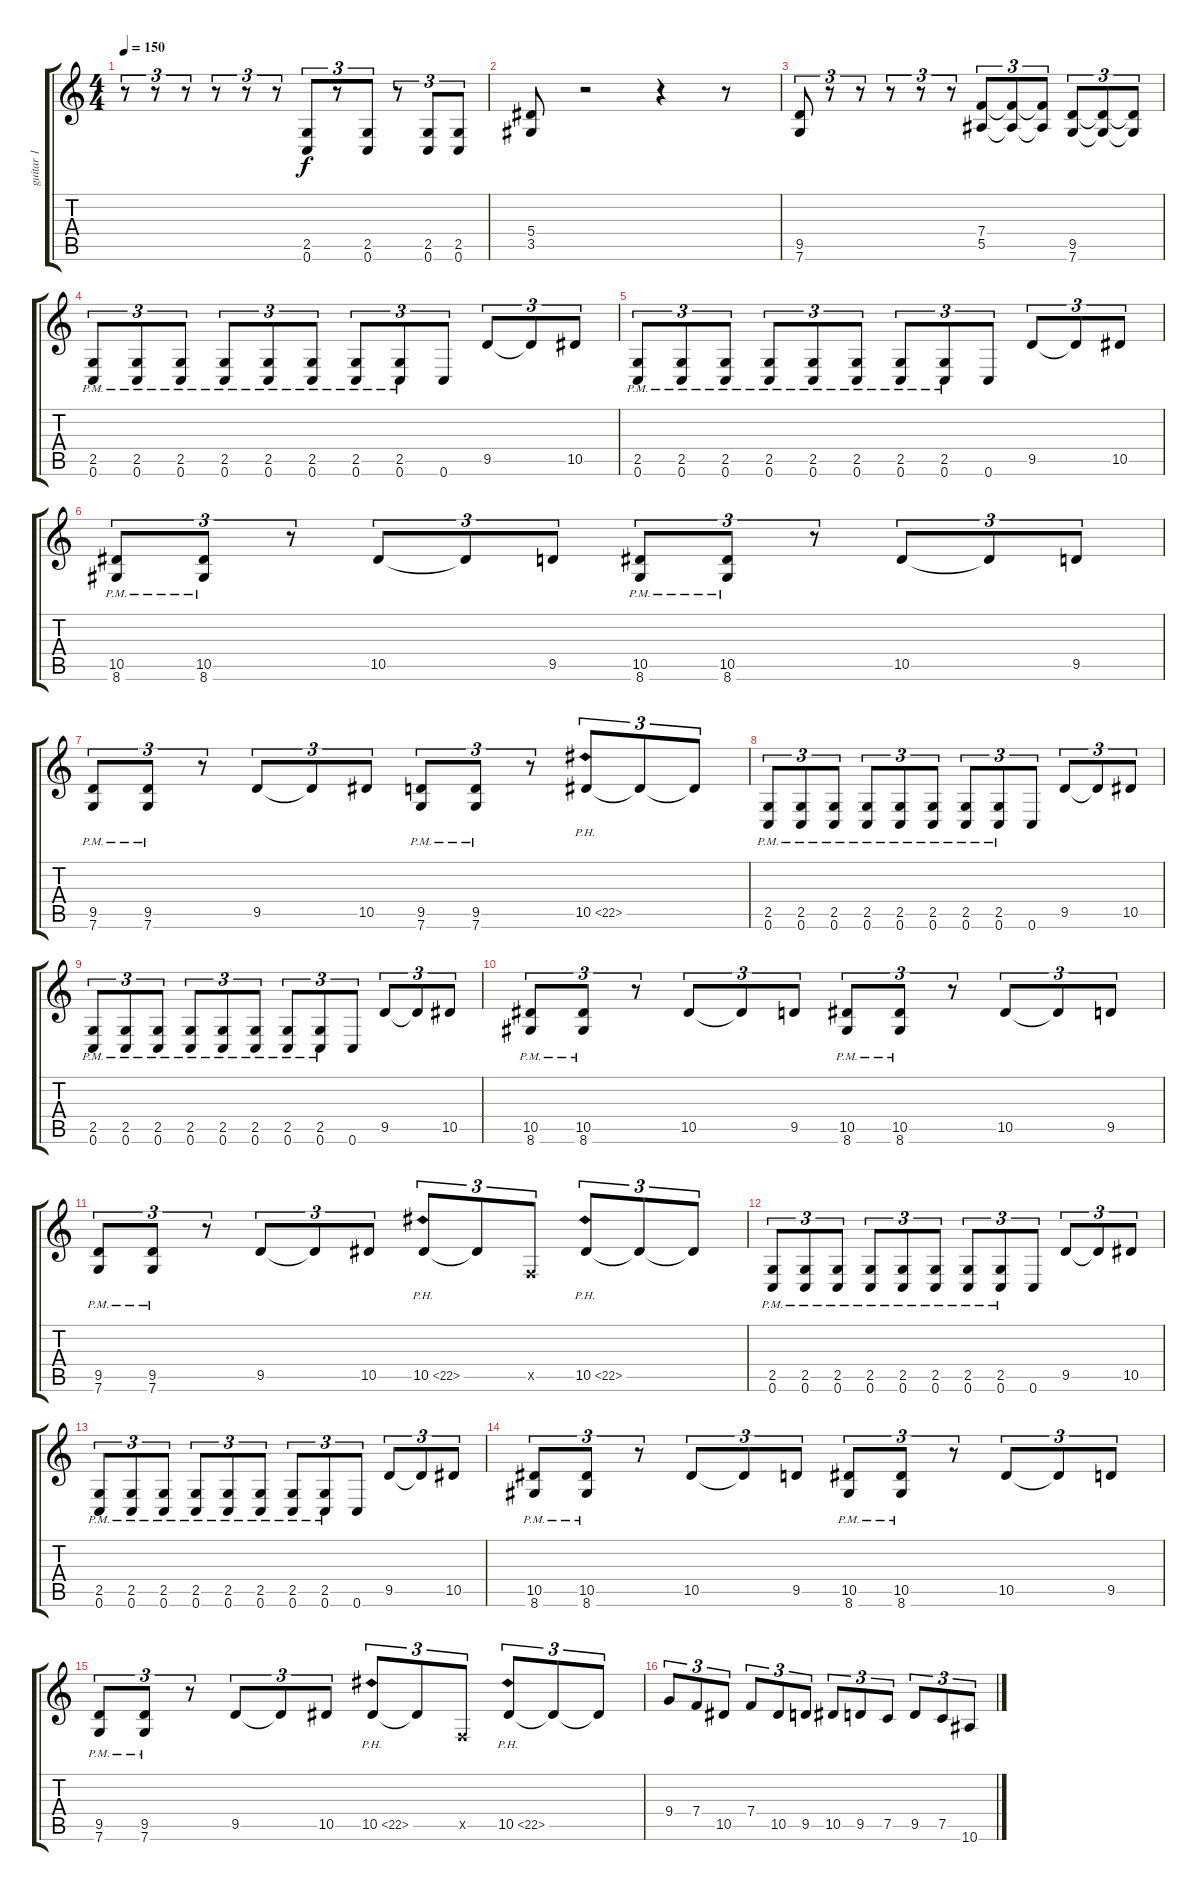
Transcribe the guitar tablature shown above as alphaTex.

\track ("guitar 1" "guitar 1") {instrument distortionguitar}
\staff {score tabs}
\tuning (C4 G3 Eb3 Bb2 F2 C2) {hide}
\ts (4 4)
\tempo 150
\clef g2
\ks c
r.8{tu (3 2) dy f} r.8{tu (3 2)} r.8{tu (3 2)} r.8{tu (3 2)} r.8{tu (3 2)} r.8{tu (3 2)} (2.5 0.6).8{tu (3 2)} r.8{tu (3 2)} (2.5 0.6).8{tu (3 2)} r.8{tu (3 2)} (2.5 0.6).8{tu (3 2)} (2.5 0.6).8{tu (3 2)} |
(5.4 3.5).8 r.2 r.4 r.8 |
(9.5 7.6).8{tu (3 2)} r.8{tu (3 2)} r.8{tu (3 2)} r.8{tu (3 2)} r.8{tu (3 2)} r.8{tu (3 2)} (7.4 5.5).8{tu (3 2)} (7.4{t} 5.5{t}).8{tu (3 2)} (7.4{t} 5.5{t}).8{tu (3 2)} (9.5 7.6).8{tu (3 2)} (9.5{t} 7.6{t}).8{tu (3 2)} (9.5{t} 7.6{t}).8{tu (3 2)} |
(2.5{pm} 0.6).8{tu (3 2)} (2.5{pm} 0.6).8{tu (3 2)} (2.5{pm} 0.6).8{tu (3 2)} (2.5{pm} 0.6).8{tu (3 2)} (2.5{pm} 0.6).8{tu (3 2)} (2.5{pm} 0.6).8{tu (3 2)} (2.5{pm} 0.6).8{tu (3 2)} (2.5{pm} 0.6).8{tu (3 2)} 0.6.8{tu (3 2)} 9.5.8{tu (3 2)} 9.5{t}.8{tu (3 2)} 10.5.8{tu (3 2)} |
(2.5{pm} 0.6).8{tu (3 2)} (2.5{pm} 0.6).8{tu (3 2)} (2.5{pm} 0.6).8{tu (3 2)} (2.5{pm} 0.6).8{tu (3 2)} (2.5{pm} 0.6).8{tu (3 2)} (2.5{pm} 0.6).8{tu (3 2)} (2.5{pm} 0.6).8{tu (3 2)} (2.5{pm} 0.6).8{tu (3 2)} 0.6.8{tu (3 2)} 9.5.8{tu (3 2)} 9.5{t}.8{tu (3 2)} 10.5.8{tu (3 2)} |
(10.5{pm} 8.6).8{tu (3 2)} (10.5{pm} 8.6).8{tu (3 2)} r.8{tu (3 2)} 10.5.8{tu (3 2)} 10.5{t}.8{tu (3 2)} 9.5.8{tu (3 2)} (10.5{pm} 8.6).8{tu (3 2)} (10.5{pm} 8.6).8{tu (3 2)} r.8{tu (3 2)} 10.5.8{tu (3 2)} 10.5{t}.8{tu (3 2)} 9.5.8{tu (3 2)} |
(9.5{pm} 7.6).8{tu (3 2)} (9.5{pm} 7.6).8{tu (3 2)} r.8{tu (3 2)} 9.5.8{tu (3 2)} 9.5{t}.8{tu (3 2)} 10.5.8{tu (3 2)} (9.5{pm} 7.6).8{tu (3 2)} (9.5{pm} 7.6).8{tu (3 2)} r.8{tu (3 2)} 10.5{ph 12}.8{tu (3 2)} 10.5{t}.8{tu (3 2)} 10.5{t}.8{tu (3 2)} |
(2.5{pm} 0.6).8{tu (3 2)} (2.5{pm} 0.6).8{tu (3 2)} (2.5{pm} 0.6).8{tu (3 2)} (2.5{pm} 0.6).8{tu (3 2)} (2.5{pm} 0.6).8{tu (3 2)} (2.5{pm} 0.6).8{tu (3 2)} (2.5{pm} 0.6).8{tu (3 2)} (2.5{pm} 0.6).8{tu (3 2)} 0.6.8{tu (3 2)} 9.5.8{tu (3 2)} 9.5{t}.8{tu (3 2)} 10.5.8{tu (3 2)} |
(2.5{pm} 0.6).8{tu (3 2)} (2.5{pm} 0.6).8{tu (3 2)} (2.5{pm} 0.6).8{tu (3 2)} (2.5{pm} 0.6).8{tu (3 2)} (2.5{pm} 0.6).8{tu (3 2)} (2.5{pm} 0.6).8{tu (3 2)} (2.5{pm} 0.6).8{tu (3 2)} (2.5{pm} 0.6).8{tu (3 2)} 0.6.8{tu (3 2)} 9.5.8{tu (3 2)} 9.5{t}.8{tu (3 2)} 10.5.8{tu (3 2)} |
(10.5{pm} 8.6).8{tu (3 2)} (10.5{pm} 8.6).8{tu (3 2)} r.8{tu (3 2)} 10.5.8{tu (3 2)} 10.5{t}.8{tu (3 2)} 9.5.8{tu (3 2)} (10.5{pm} 8.6).8{tu (3 2)} (10.5{pm} 8.6).8{tu (3 2)} r.8{tu (3 2)} 10.5.8{tu (3 2)} 10.5{t}.8{tu (3 2)} 9.5.8{tu (3 2)} |
(9.5{pm} 7.6).8{tu (3 2)} (9.5{pm} 7.6).8{tu (3 2)} r.8{tu (3 2)} 9.5.8{tu (3 2)} 9.5{t}.8{tu (3 2)} 10.5.8{tu (3 2)} 10.5{ph 12}.8{tu (3 2)} 10.5{t}.8{tu (3 2)} 0.5{x}.8{tu (3 2)} 10.5{ph 12}.8{tu (3 2)} 10.5{t}.8{tu (3 2)} 10.5{t}.8{tu (3 2)} |
(2.5{pm} 0.6).8{tu (3 2)} (2.5{pm} 0.6).8{tu (3 2)} (2.5{pm} 0.6).8{tu (3 2)} (2.5{pm} 0.6).8{tu (3 2)} (2.5{pm} 0.6).8{tu (3 2)} (2.5{pm} 0.6).8{tu (3 2)} (2.5{pm} 0.6).8{tu (3 2)} (2.5{pm} 0.6).8{tu (3 2)} 0.6.8{tu (3 2)} 9.5.8{tu (3 2)} 9.5{t}.8{tu (3 2)} 10.5.8{tu (3 2)} |
(2.5{pm} 0.6).8{tu (3 2)} (2.5{pm} 0.6).8{tu (3 2)} (2.5{pm} 0.6).8{tu (3 2)} (2.5{pm} 0.6).8{tu (3 2)} (2.5{pm} 0.6).8{tu (3 2)} (2.5{pm} 0.6).8{tu (3 2)} (2.5{pm} 0.6).8{tu (3 2)} (2.5{pm} 0.6).8{tu (3 2)} 0.6.8{tu (3 2)} 9.5.8{tu (3 2)} 9.5{t}.8{tu (3 2)} 10.5.8{tu (3 2)} |
(10.5{pm} 8.6).8{tu (3 2)} (10.5{pm} 8.6).8{tu (3 2)} r.8{tu (3 2)} 10.5.8{tu (3 2)} 10.5{t}.8{tu (3 2)} 9.5.8{tu (3 2)} (10.5{pm} 8.6).8{tu (3 2)} (10.5{pm} 8.6).8{tu (3 2)} r.8{tu (3 2)} 10.5.8{tu (3 2)} 10.5{t}.8{tu (3 2)} 9.5.8{tu (3 2)} |
(9.5{pm} 7.6).8{tu (3 2)} (9.5{pm} 7.6).8{tu (3 2)} r.8{tu (3 2)} 9.5.8{tu (3 2)} 9.5{t}.8{tu (3 2)} 10.5.8{tu (3 2)} 10.5{ph 12}.8{tu (3 2)} 10.5{t}.8{tu (3 2)} 0.5{x}.8{tu (3 2)} 10.5{ph 12}.8{tu (3 2)} 10.5{t}.8{tu (3 2)} 10.5{t}.8{tu (3 2)} |
9.4.8{tu (3 2)} 7.4.8{tu (3 2)} 10.5.8{tu (3 2)} 7.4.8{tu (3 2)} 10.5.8{tu (3 2)} 9.5.8{tu (3 2)} 10.5.8{tu (3 2)} 9.5.8{tu (3 2)} 7.5.8{tu (3 2)} 9.5.8{tu (3 2)} 7.5.8{tu (3 2)} 10.6.8{tu (3 2)}
